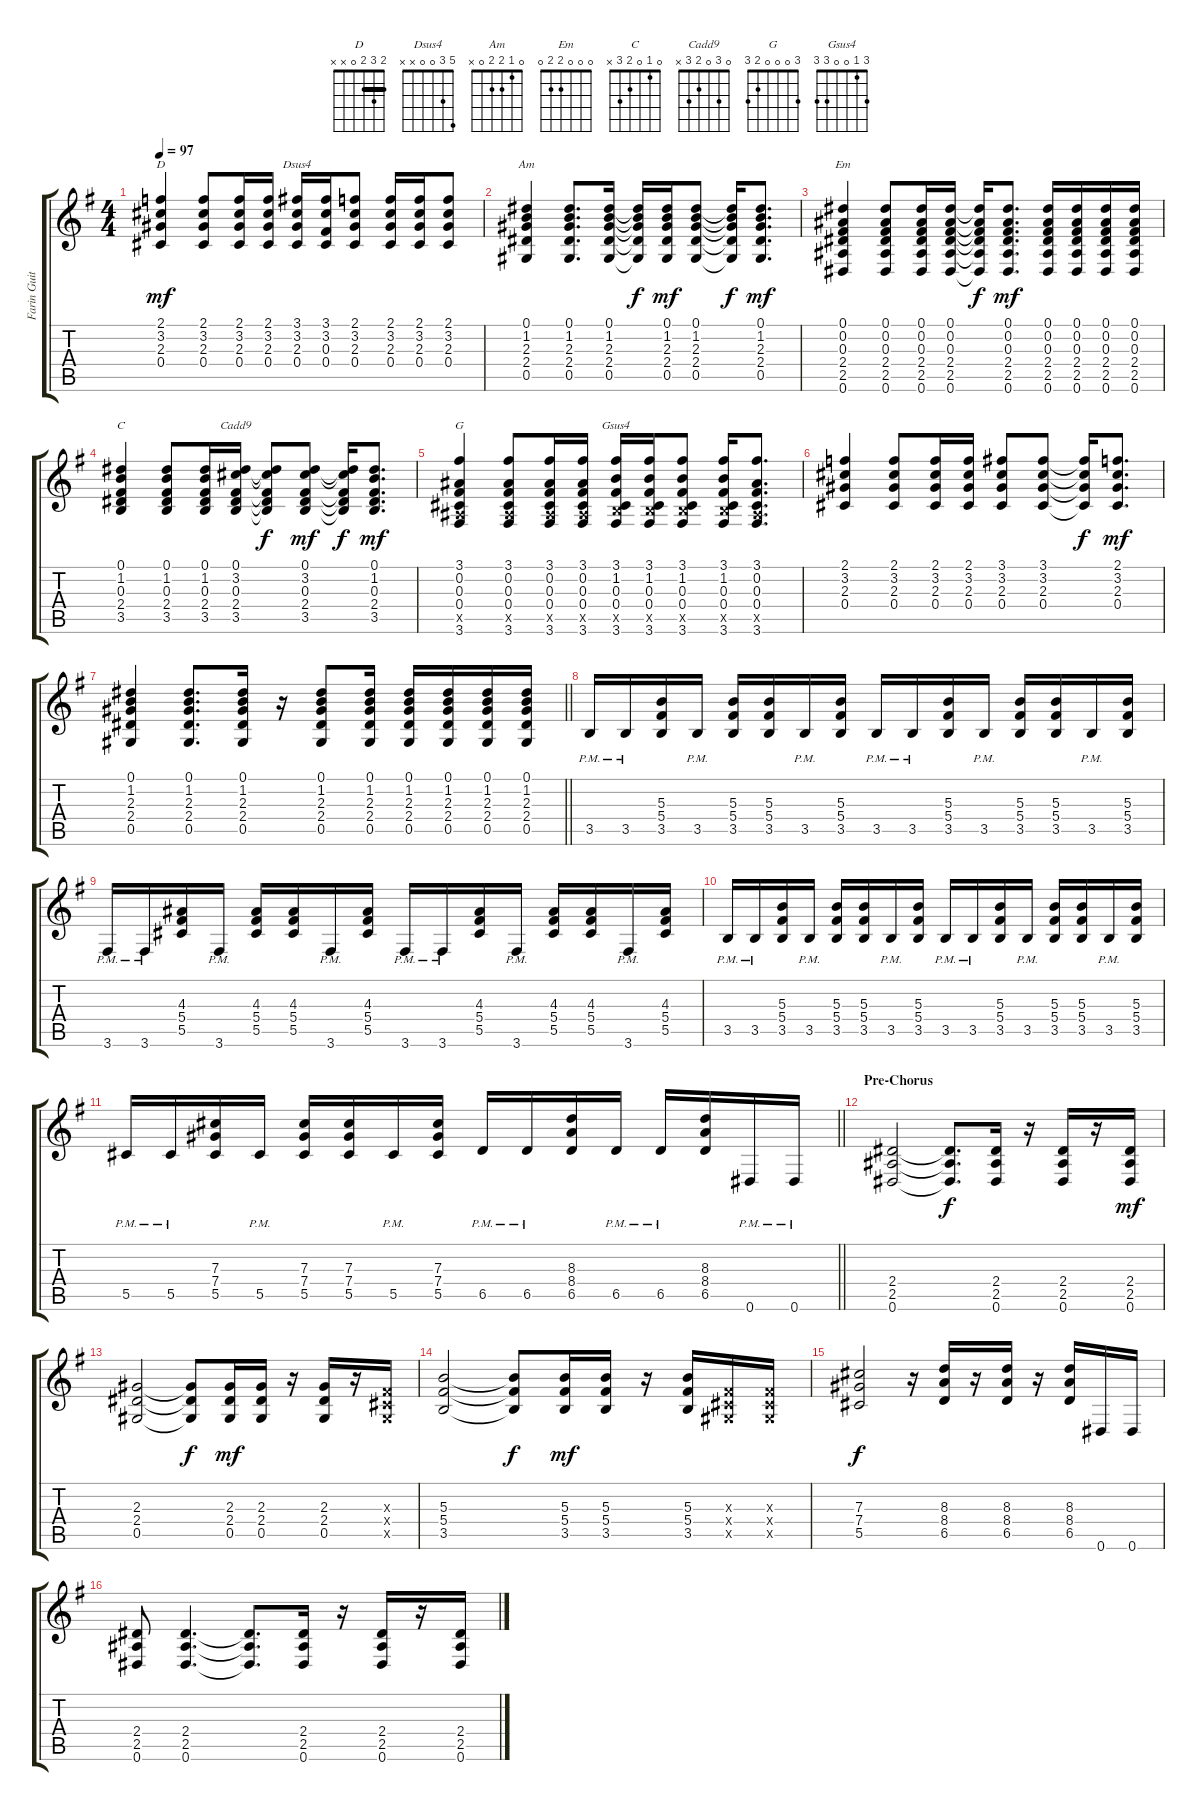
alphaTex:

\track ("Farin Guitar" "Farin Guit") {instrument acousticguitarsteel}
\staff {score tabs}
\tuning (Eb4 Bb3 Gb3 Db3 Ab2 Eb2) {hide}
\chord ("D" 2 3 2 0 x x) {barre 2}
\chord ("Dsus4" 5 3 0 0 x x)
\chord ("Am" 0 1 2 2 0 x)
\chord ("Em" 0 0 0 2 2 0)
\chord ("C" 0 1 0 2 3 x)
\chord ("Cadd9" 0 3 0 2 3 x)
\chord ("G" 3 0 0 0 2 3)
\chord ("Gsus4" 3 1 0 0 3 3)
\ts (4 4)
\tempo 97
\clef g2
\ks g
(2.1 3.2 2.3 0.4).4{ch "D" dy mf} (2.1 3.2 2.3 0.4).8 (2.1 3.2 2.3 0.4).16 (2.1 3.2 2.3 0.4).16 (3.1 3.2 2.3 0.4).16{ch "Dsus4"} (3.1 3.2 0.3 0.4).16 (2.1 3.2 2.3 0.4).8 (2.1 3.2 2.3 0.4).16 (2.1 3.2 2.3 0.4).16 (2.1 3.2 2.3 0.4).8 |
(0.1 1.2 2.3 2.4 0.5).4{ch "Am"} (0.1 1.2 2.3 2.4 0.5).8{d} (0.1 1.2 2.3 2.4 0.5).16 (0.1{t} 1.2{t} 2.3{t} 2.4{t} 0.5{t}).16{dy f} (0.1 1.2 2.3 2.4 0.5).16{dy mf} (0.1 1.2 2.3 2.4 0.5).8 (0.1{t} 1.2{t} 2.3{t} 2.4{t} 0.5{t}).16{dy f} (0.1 1.2 2.3 2.4 0.5).8{d dy mf} |
(0.1 0.2 0.3 2.4 2.5 0.6).4{ch "Em"} (0.1 0.2 0.3 2.4 2.5 0.6).8 (0.1 0.2 0.3 2.4 2.5 0.6).16 (0.1 0.2 0.3 2.4 2.5 0.6).16 (0.1{t} 0.2{t} 0.3{t} 2.4{t} 2.5{t} 0.6{t}).16{dy f} (0.1 0.2 0.3 2.4 2.5 0.6).8{d dy mf} (0.1 0.2 0.3 2.4 2.5 0.6).16 (0.1 0.2 0.3 2.4 2.5 0.6).16 (0.1 0.2 0.3 2.4 2.5 0.6).16 (0.1 0.2 0.3 2.4 2.5 0.6).16 |
(0.1 1.2 0.3 2.4 3.5).4{ch "C"} (0.1 1.2 0.3 2.4 3.5).8 (0.1 1.2 0.3 2.4 3.5).16 (0.1 3.2 0.3 2.4 3.5).16{ch "Cadd9"} (0.1{t} 3.2{t} 0.3{t} 2.4{t} 3.5{t}).8{dy f} (0.1 3.2 0.3 2.4 3.5).8{dy mf} (0.1{t} 3.2{t} 0.3{t} 2.4{t} 3.5{t}).16{dy f} (0.1 1.2 0.3 2.4 3.5).8{d dy mf} |
(3.1 0.2 0.3 0.4 2.5{x} 3.6).4{ch "G"} (3.1 0.2 0.3 0.4 2.5{x} 3.6).8 (3.1 0.2 0.3 0.4 2.5{x} 3.6).16 (3.1 0.2 0.3 0.4 2.5{x} 3.6).16 (3.1 1.2 0.3 0.4 3.5{x} 3.6).16{ch "Gsus4"} (3.1 1.2 0.3 0.4 3.5{x} 3.6).16 (3.1 1.2 0.3 0.4 3.5{x} 3.6).8 (3.1 1.2 0.3 0.4 3.5{x} 3.6).16 (3.1 0.2 0.3 0.4 2.5{x} 3.6).8{d} |
(2.1 3.2 2.3 0.4).4 (2.1 3.2 2.3 0.4).8 (2.1 3.2 2.3 0.4).16 (2.1 3.2 2.3 0.4).16 (3.1 3.2 2.3 0.4).8 (3.1 3.2 2.3 0.4).8 (3.1{t} 3.2{t} 2.3{t} 0.4{t}).16{dy f} (2.1 3.2 2.3 0.4).8{d dy mf} |
\barLineRight lightlight
(0.1 1.2 2.3 2.4 0.5).4 (0.1 1.2 2.3 2.4 0.5).8{d} (0.1 1.2 2.3 2.4 0.5).16 r.16 (0.1 1.2 2.3 2.4 0.5).8 (0.1 1.2 2.3 2.4 0.5).16 (0.1 1.2 2.3 2.4 0.5).16 (0.1 1.2 2.3 2.4 0.5).16 (0.1 1.2 2.3 2.4 0.5).16 (0.1 1.2 2.3 2.4 0.5).16 |
3.5{pm}.16{instrument distortionguitar} 3.5{pm}.16 (5.3 5.4 3.5).16 3.5{pm}.16 (5.3 5.4 3.5).16 (5.3 5.4 3.5).16 3.5{pm}.16 (5.3 5.4 3.5).16 3.5{pm}.16 3.5{pm}.16 (5.3 5.4 3.5).16 3.5{pm}.16 (5.3 5.4 3.5).16 (5.3 5.4 3.5).16 3.5{pm}.16 (5.3 5.4 3.5).16 |
3.6{pm}.16 3.6{pm}.16 (4.3 5.4 5.5).16 3.6{pm}.16 (4.3 5.4 5.5).16 (4.3 5.4 5.5).16 3.6{pm}.16 (4.3 5.4 5.5).16 3.6{pm}.16 3.6{pm}.16 (4.3 5.4 5.5).16 3.6{pm}.16 (4.3 5.4 5.5).16 (4.3 5.4 5.5).16 3.6{pm}.16 (4.3 5.4 5.5).16 |
3.5{pm}.16 3.5{pm}.16 (5.3 5.4 3.5).16 3.5{pm}.16 (5.3 5.4 3.5).16 (5.3 5.4 3.5).16 3.5{pm}.16 (5.3 5.4 3.5).16 3.5{pm}.16 3.5{pm}.16 (5.3 5.4 3.5).16 3.5{pm}.16 (5.3 5.4 3.5).16 (5.3 5.4 3.5).16 3.5{pm}.16 (5.3 5.4 3.5).16 |
\barLineRight lightlight
5.5{pm}.16 5.5{pm}.16 (7.3 7.4 5.5).16 5.5{pm}.16 (7.3 7.4 5.5).16 (7.3 7.4 5.5).16 5.5{pm}.16 (7.3 7.4 5.5).16 6.5{pm}.16 6.5{pm}.16 (8.3 8.4 6.5).16 6.5{pm}.16 6.5{pm}.16 (8.3 8.4 6.5).16 0.6{pm}.16 0.6{pm}.16 |
\section ("" "Pre-Chorus")
(2.4 2.5 0.6).2 (2.4{t} 2.5{t} 0.6{t}).8{d dy f} (2.4 2.5 0.6).16 r.16 (2.4 2.5 0.6).16 r.16 (2.4 2.5 0.6).16{dy mf} |
(2.3 2.4 0.5).2 (2.3{t} 2.4{t} 0.5{t}).8{dy f} (2.3 2.4 0.5).16{dy mf} (2.3 2.4 0.5).16 r.16 (2.3 2.4 0.5).16 r.16 (0.3{x} 0.4{x} 0.5{x}).16 |
(5.3 5.4 3.5).2 (5.3{t} 5.4{t} 3.5{t}).8{dy f} (5.3 5.4 3.5).16{dy mf} (5.3 5.4 3.5).16 r.16 (5.3 5.4 3.5).16 (0.3{x} 0.4{x} 0.5{x}).16 (0.3{x} 0.4{x} 0.5{x}).16 |
(7.3 7.4 5.5).2{dy f} r.16 (8.3 8.4 6.5).16 r.16 (8.3 8.4 6.5).16 r.16 (8.3 8.4 6.5).16 0.6.16 0.6.16 |
(2.4 2.5 0.6).8 (2.4 2.5 0.6).4{d} (2.4{t} 2.5{t} 0.6{t}).8{d} (2.4 2.5 0.6).16 r.16 (2.4 2.5 0.6).16 r.16 (2.4 2.5 0.6).16
